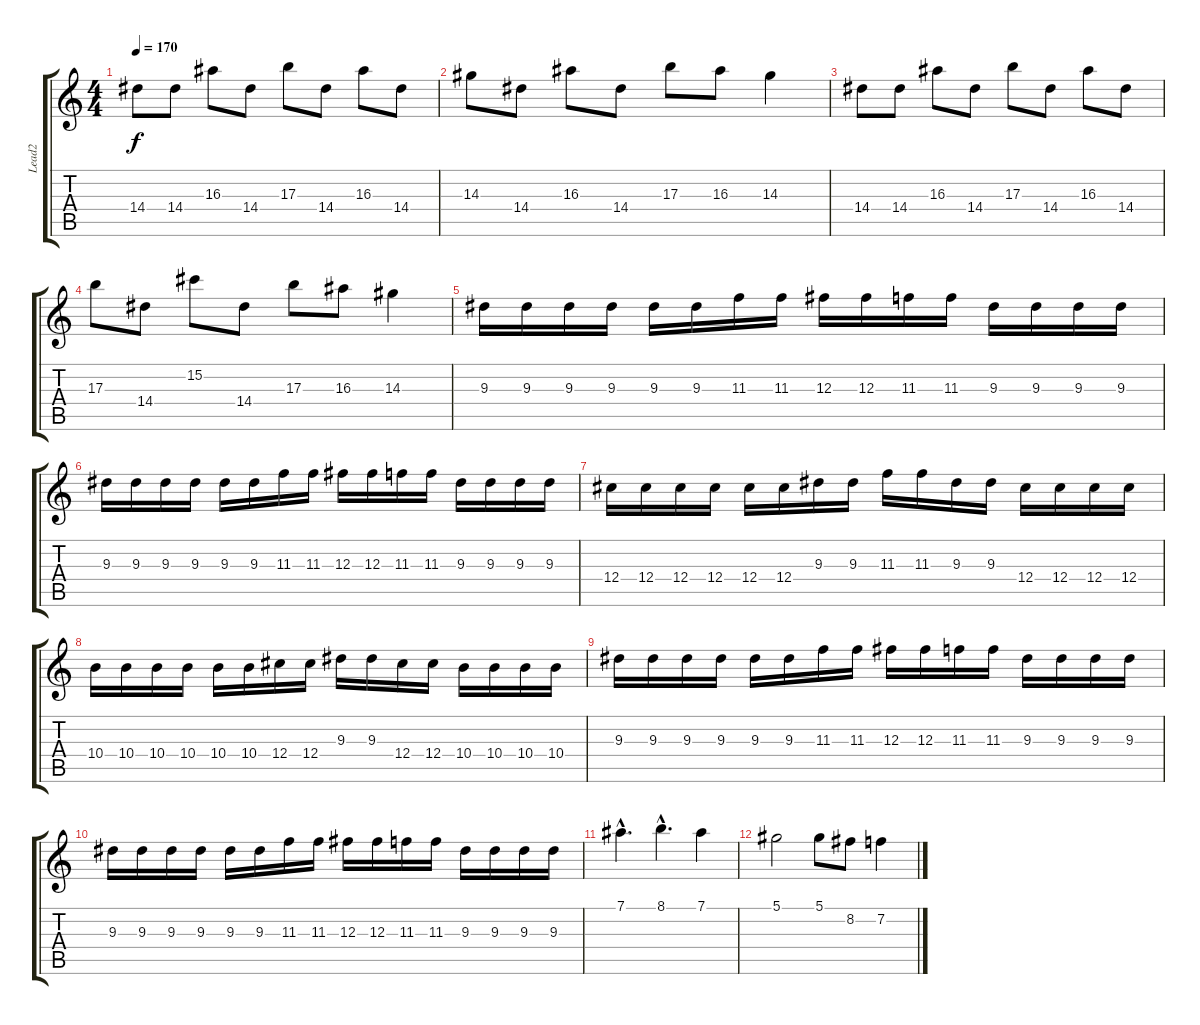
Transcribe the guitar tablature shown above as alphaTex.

\track ("Lead2 " "Lead2 ") {instrument overdrivenguitar}
\staff {score tabs}
\tuning (Eb4 Bb3 Gb3 Db3 Ab2 Eb2) {hide}
\ts (4 4)
\tempo 170
\clef g2
\ks c
14.4.8{dy f} 14.4.8 16.3.8 14.4.8 17.3.8 14.4.8 16.3.8 14.4.8 |
14.3.8 14.4.8 16.3.8 14.4.8 17.3.8 16.3.8 14.3.4 |
14.4.8 14.4.8 16.3.8 14.4.8 17.3.8 14.4.8 16.3.8 14.4.8 |
17.3.8 14.4.8 15.2.8 14.4.8 17.3.8 16.3.8 14.3.4 |
9.3.16 9.3.16 9.3.16 9.3.16 9.3.16 9.3.16 11.3.16 11.3.16 12.3.16 12.3.16 11.3.16 11.3.16 9.3.16 9.3.16 9.3.16 9.3.16 |
9.3.16 9.3.16 9.3.16 9.3.16 9.3.16 9.3.16 11.3.16 11.3.16 12.3.16 12.3.16 11.3.16 11.3.16 9.3.16 9.3.16 9.3.16 9.3.16 |
12.4.16 12.4.16 12.4.16 12.4.16 12.4.16 12.4.16 9.3.16 9.3.16 11.3.16 11.3.16 9.3.16 9.3.16 12.4.16 12.4.16 12.4.16 12.4.16 |
10.4.16 10.4.16 10.4.16 10.4.16 10.4.16 10.4.16 12.4.16 12.4.16 9.3.16 9.3.16 12.4.16 12.4.16 10.4.16 10.4.16 10.4.16 10.4.16 |
9.3.16 9.3.16 9.3.16 9.3.16 9.3.16 9.3.16 11.3.16 11.3.16 12.3.16 12.3.16 11.3.16 11.3.16 9.3.16 9.3.16 9.3.16 9.3.16 |
9.3.16 9.3.16 9.3.16 9.3.16 9.3.16 9.3.16 11.3.16 11.3.16 12.3.16 12.3.16 11.3.16 11.3.16 9.3.16 9.3.16 9.3.16 9.3.16 |
7.1{hac}.4{d} 8.1{hac}.4{d} 7.1.4 |
5.1.2 5.1.8 8.2.8 7.2.4
